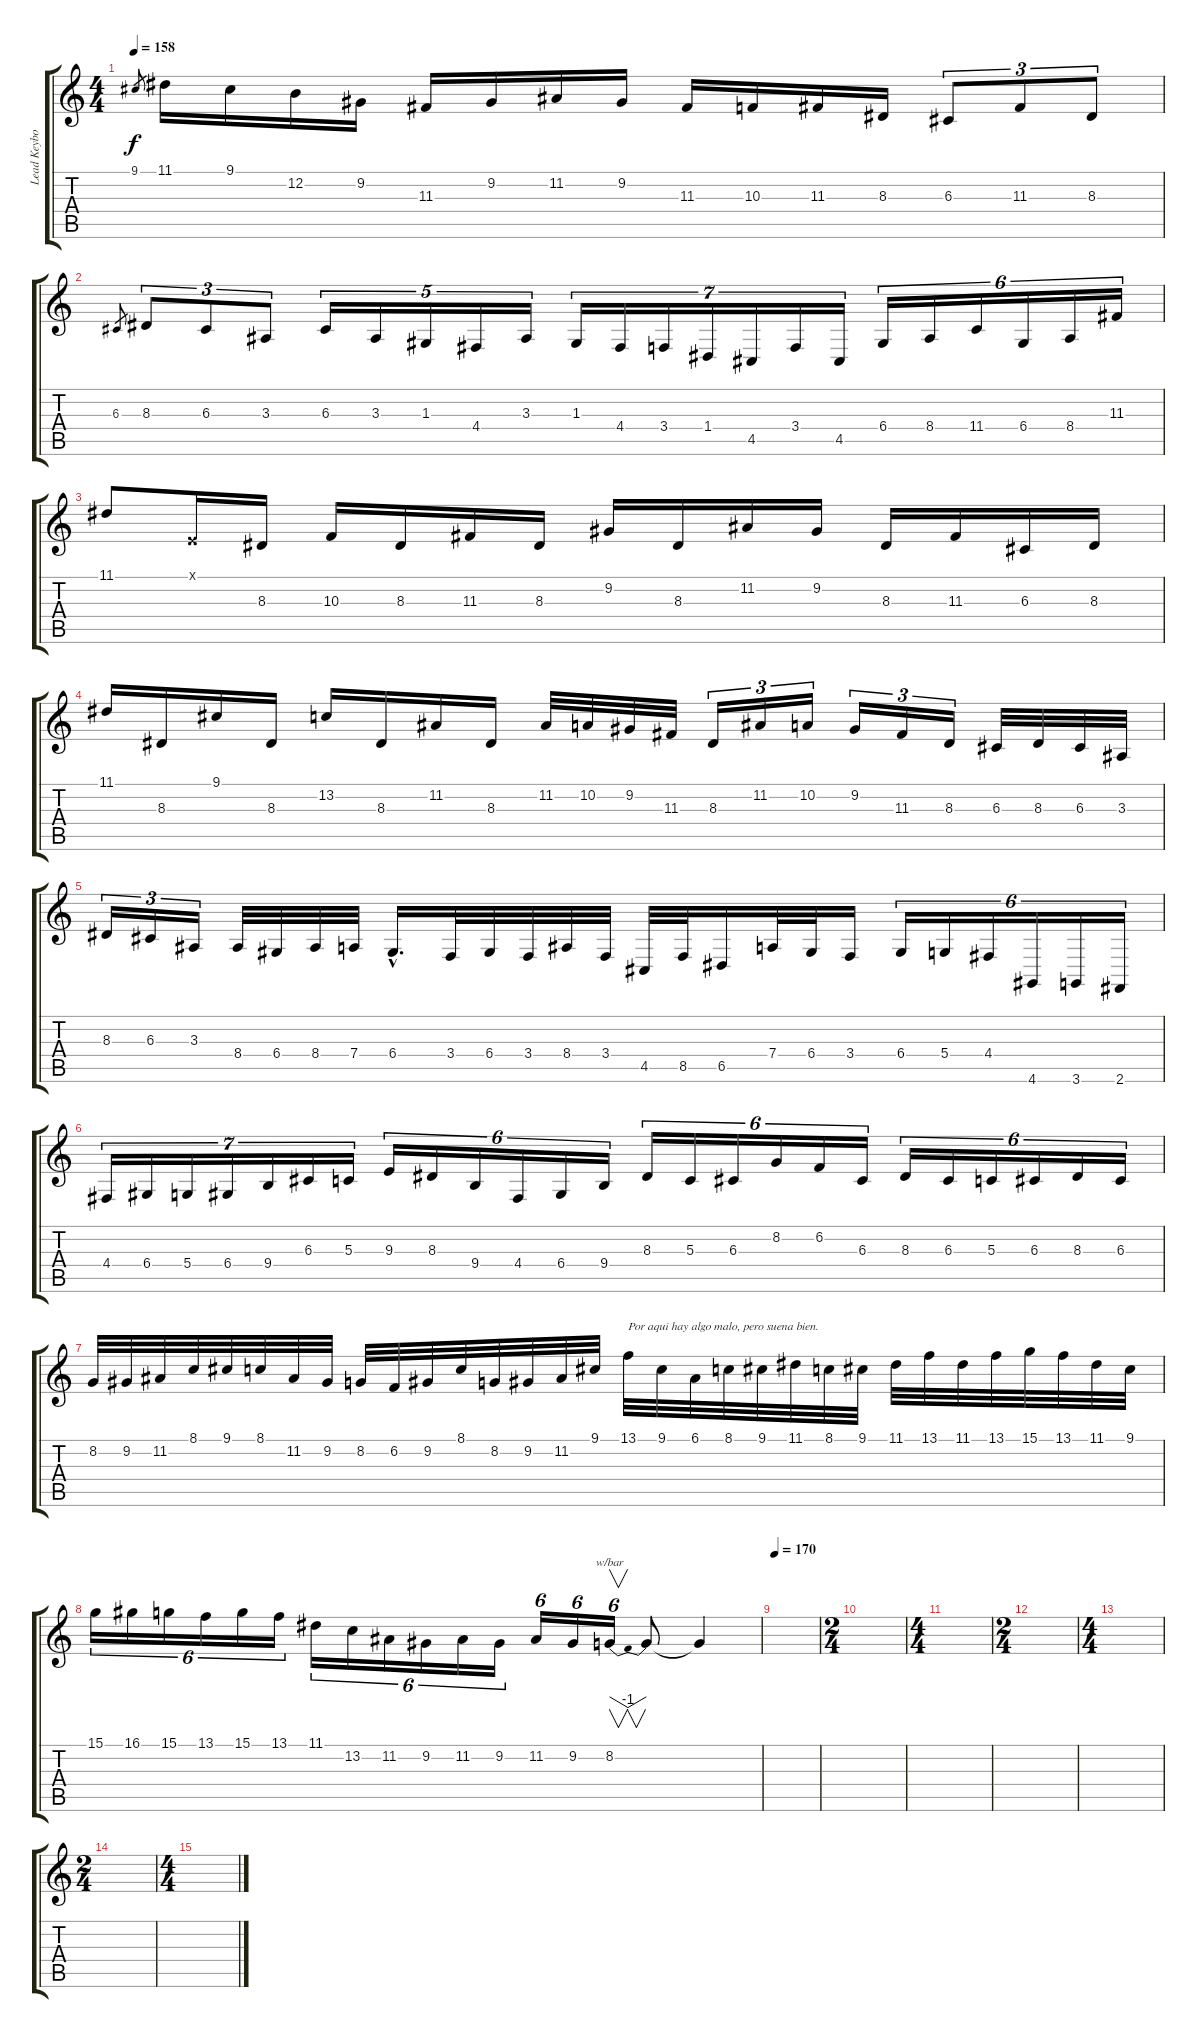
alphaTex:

\track ("Lead Keyboard" "Lead Keybo") {instrument lead2sawtooth}
\staff {score tabs}
\tuning (E4 B3 G3 D3 A2 E2) {hide}
\ts (4 4)
\tempo 158
\clef g2
\ks c
9.1.8{gr dy f} 11.1.16 9.1.16 12.2.16 9.2.16 11.3.16 9.2.16 11.2.16 9.2.16 11.3.16 10.3.16 11.3.16 8.3.16 6.3.8{tu (3 2)} 11.3.8{tu (3 2)} 8.3.8{tu (3 2)} |
6.3.8{gr} 8.3.8{tu (3 2)} 6.3.8{tu (3 2)} 3.3.8{tu (3 2)} 6.3.16{tu (5 4)} 3.3.16{tu (5 4)} 1.3.16{tu (5 4)} 4.4.16{tu (5 4)} 3.3.16{tu (5 4)} 1.3.16{tu (7 4)} 4.4.16{tu (7 4)} 3.4.16{tu (7 4)} 1.4.16{tu (7 4)} 4.5.16{tu (7 4)} 3.4.16{tu (7 4)} 4.5.16{tu (7 4)} 6.4.16{tu (6 4)} 8.4.16{tu (6 4)} 11.4.16{tu (6 4)} 6.4.16{tu (6 4)} 8.4.16{tu (6 4)} 11.3.16{tu (6 4)} |
11.1.8 0.1{x}.16 8.3.16 10.3.16 8.3.16 11.3.16 8.3.16 9.2.16 8.3.16 11.2.16 9.2.16 8.3.16 11.3.16 6.3.16 8.3.16 |
11.1.16 8.3.16 9.1.16 8.3.16 13.2.16 8.3.16 11.2.16 8.3.16 11.2.32 10.2.32 9.2.32 11.3.32 8.3.16{tu (3 2)} 11.2.16{tu (3 2)} 10.2.16{tu (3 2)} 9.2.16{tu (3 2)} 11.3.16{tu (3 2)} 8.3.16{tu (3 2)} 6.3.32 8.3.32 6.3.32 3.3.32 |
8.3.16{tu (3 2)} 6.3.16{tu (3 2)} 3.3.16{tu (3 2)} 8.4.32 6.4.32 8.4.32 7.4.32 6.4{hac}.16{d} 3.4.32 6.4.32 3.4.32 8.4.32 3.4.32 4.5.32 8.5.32 6.5.16 7.4.32 6.4.32 3.4.16 6.4.16{tu (6 4)} 5.4.16{tu (6 4)} 4.4.16{tu (6 4)} 4.6.16{tu (6 4)} 3.6.16{tu (6 4)} 2.6.16{tu (6 4)} |
4.4.16{tu (7 4)} 6.4.16{tu (7 4)} 5.4.16{tu (7 4)} 6.4.16{tu (7 4)} 9.4.16{tu (7 4)} 6.3.16{tu (7 4)} 5.3.16{tu (7 4)} 9.3.16{tu (6 4)} 8.3.16{tu (6 4)} 9.4.16{tu (6 4)} 4.4.16{tu (6 4)} 6.4.16{tu (6 4)} 9.4.16{tu (6 4)} 8.3.16{tu (6 4)} 5.3.16{tu (6 4)} 6.3.16{tu (6 4)} 8.2.16{tu (6 4)} 6.2.16{tu (6 4)} 6.3.16{tu (6 4)} 8.3.16{tu (6 4)} 6.3.16{tu (6 4)} 5.3.16{tu (6 4)} 6.3.16{tu (6 4)} 8.3.16{tu (6 4)} 6.3.16{tu (6 4)} |
8.2.32 9.2.32 11.2.32 8.1.32 9.1.32 8.1.32 11.2.32 9.2.32 8.2.32 6.2.32 9.2.32 8.1.32 8.2.32 9.2.32 11.2.32 9.1.32 13.1.32{txt "Por aqui hay algo malo, pero suena bien."} 9.1.32 6.1.32 8.1.32 9.1.32 11.1.32 8.1.32 9.1.32 11.1.32 13.1.32 11.1.32 13.1.32 15.1.32 13.1.32 11.1.32 9.1.32 |
15.1.16{tu (6 4)} 16.1.16{tu (6 4)} 15.1.16{tu (6 4)} 13.1.16{tu (6 4)} 15.1.16{tu (6 4)} 13.1.16{tu (6 4)} 11.1.16{tu (6 4)} 13.2.16{tu (6 4)} 11.2.16{tu (6 4)} 9.2.16{tu (6 4)} 11.2.16{tu (6 4)} 9.2.16{tu (6 4)} 11.2.16{tu (6 4)} 9.2.16{tu (6 4)} 8.2.16{v tu (6 4) tbe (dip default 0 0 30 -4 60 0)} 8.2{t}.8 8.2{t}.4 |
\tempo 170
|
\ts (2 4)
|
\ts (4 4)
|
\ts (2 4)
|
\ts (4 4)
|
\ts (2 4)
|
\ts (4 4)
